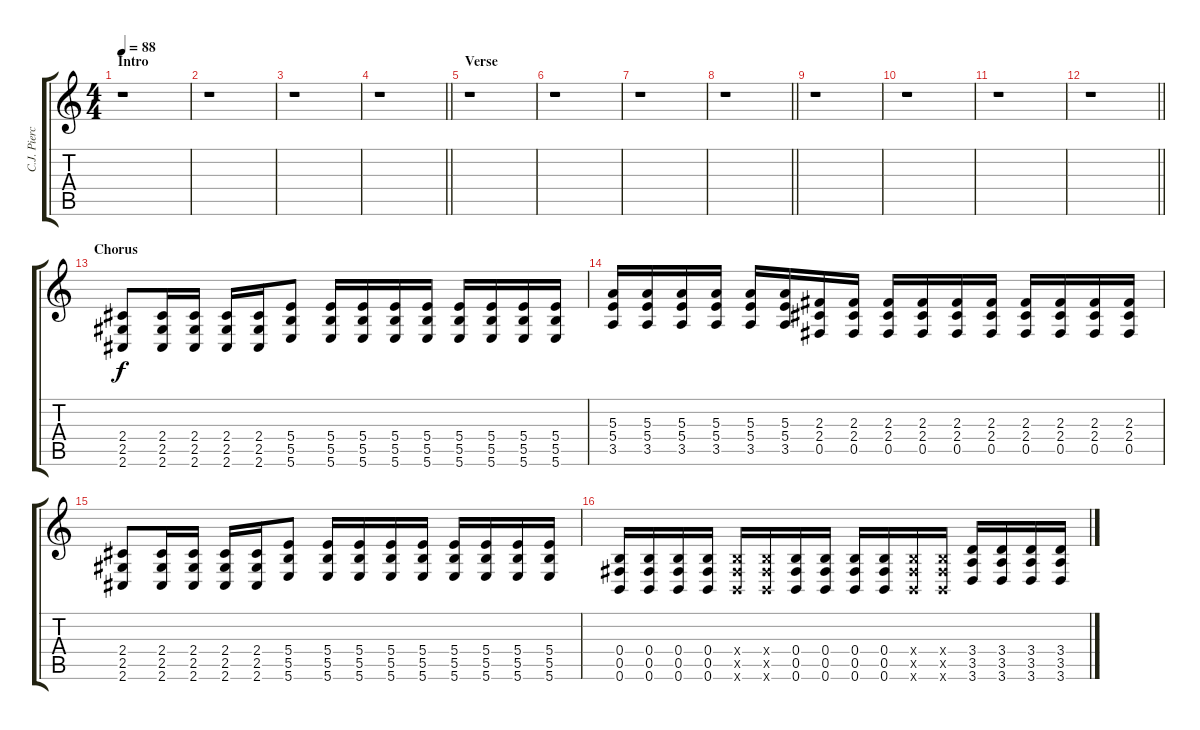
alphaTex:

\track ("C.J. Pierce (Rhythm Guitar)" "C.J. Pierc") {instrument distortionguitar}
\staff {score tabs}
\tuning (Db4 Ab3 E3 B2 Gb2 B1) {hide}
\ts (4 4)
\section ("" "Intro")
\tempo 88
\clef g2
\ks c
r.1{dy f instrument distortionguitar} |
r.1 |
r.1 |
\barLineRight lightlight
r.1 |
\section ("" "Verse")
r.1 |
r.1 |
r.1 |
\barLineRight lightlight
r.1 |
r.1 |
r.1 |
r.1 |
\barLineRight lightlight
r.1 |
\section ("" "Chorus")
(2.4 2.5 2.6).8 (2.4 2.5 2.6).16 (2.4 2.5 2.6).16 (2.4 2.5 2.6).16 (2.4 2.5 2.6).16 (5.4 5.5 5.6).8 (5.4 5.5 5.6).16 (5.4 5.5 5.6).16 (5.4 5.5 5.6).16 (5.4 5.5 5.6).16 (5.4 5.5 5.6).16 (5.4 5.5 5.6).16 (5.4 5.5 5.6).16 (5.4 5.5 5.6).16 |
(5.3 5.4 3.5).16 (5.3 5.4 3.5).16 (5.3 5.4 3.5).16 (5.3 5.4 3.5).16 (5.3 5.4 3.5).16 (5.3 5.4 3.5).16 (2.3 2.4 0.5).16 (2.3 2.4 0.5).16 (2.3 2.4 0.5).16 (2.3 2.4 0.5).16 (2.3 2.4 0.5).16 (2.3 2.4 0.5).16 (2.3 2.4 0.5).16 (2.3 2.4 0.5).16 (2.3 2.4 0.5).16 (2.3 2.4 0.5).16 |
(2.4 2.5 2.6).8 (2.4 2.5 2.6).16 (2.4 2.5 2.6).16 (2.4 2.5 2.6).16 (2.4 2.5 2.6).16 (5.4 5.5 5.6).8 (5.4 5.5 5.6).16 (5.4 5.5 5.6).16 (5.4 5.5 5.6).16 (5.4 5.5 5.6).16 (5.4 5.5 5.6).16 (5.4 5.5 5.6).16 (5.4 5.5 5.6).16 (5.4 5.5 5.6).16 |
(0.4 0.5 0.6).16 (0.4 0.5 0.6).16 (0.4 0.5 0.6).16 (0.4 0.5 0.6).16 (0.4{x} 0.5{x} 0.6{x}).16 (0.4{x} 0.5{x} 0.6{x}).16 (0.4 0.5 0.6).16 (0.4 0.5 0.6).16 (0.4 0.5 0.6).16 (0.4 0.5 0.6).16 (0.4{x} 0.5{x} 0.6{x}).16 (0.4{x} 0.5{x} 0.6{x}).16 (3.4 3.5 3.6).16 (3.4 3.5 3.6).16 (3.4 3.5 3.6).16 (3.4 3.5 3.6).16
